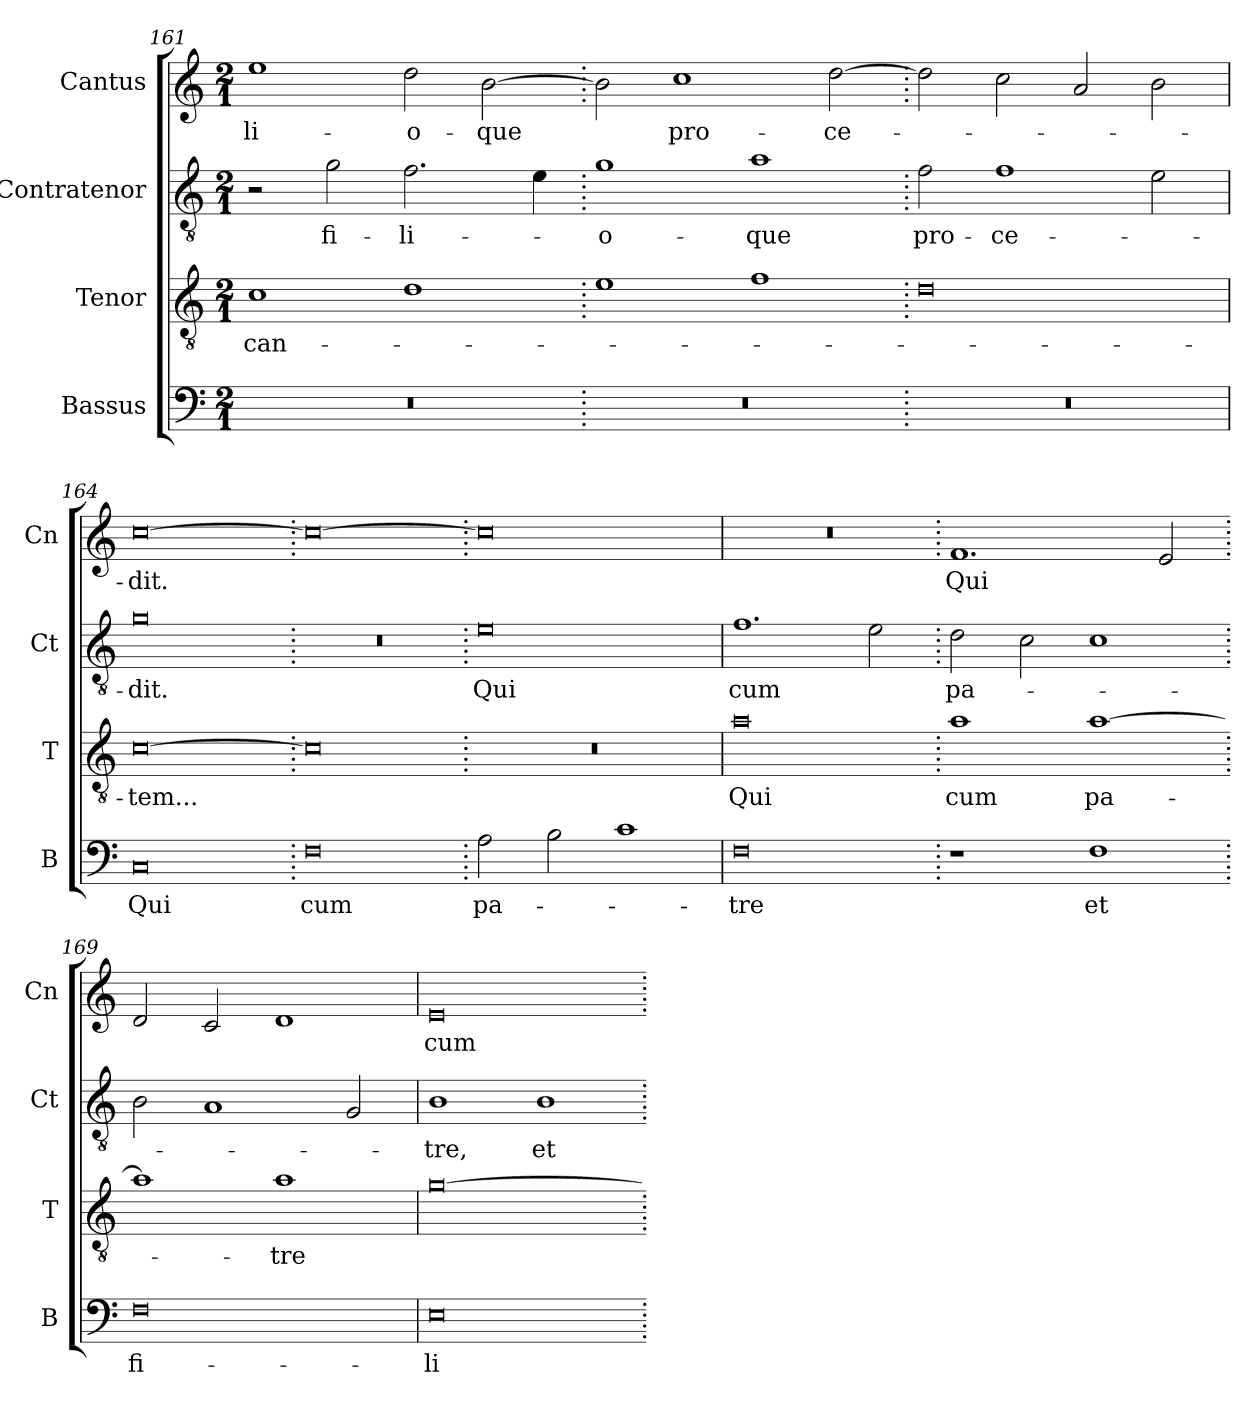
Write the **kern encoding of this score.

**kern	**text	**kern	**text	**kern	**text	**kern	**text
*part4	*part4	*part3	*part3	*part2	*part2	*part1	*part1
*staff4	*staff4	*staff3	*staff3	*staff2	*staff2	*staff1	*staff1
*I"Bassus	*	*I"Tenor	*	*I"Contratenor	*	*I"Cantus	*
*I'B	*	*I'T	*	*I'Ct	*	*I'Cn	*
*clefF4	*	*clefGv2	*	*clefGv2	*	*clefG2	*
*k[]	*	*k[]	*	*k[]	*	*k[]	*
*M2/1	*	*M2/1	*	*M2/1	*	*M2/1	*
=161	=161	=161	=161	=161	=161	=161	=161
0r	.	1c	-can-	2r	.	1ee	-li-
.	.	.	.	2g\	fi-	.	.
.	.	1d	.	2.f\	-li-	2dd\	-o-
.	.	.	.	.	.	[2b\	-que
.	.	.	.	4e\	.	.	.
=162.	=162.	=162.	=162.	=162.	=162.	=162.	=162.
0r	.	1e	.	1g	-o-	2b\]	.
.	.	.	.	.	.	1cc	pro-
.	.	1f	.	1a	-que	.	.
.	.	.	.	.	.	[2dd\	-ce-
=163.	=163.	=163.	=163.	=163.	=163.	=163.	=163.
0r	.	0d	.	2f\	pro-	2dd\]	.
.	.	.	.	1f	-ce-	2cc\	.
.	.	.	.	.	.	2a/	.
.	.	.	.	2e\	.	2b\	.
=164	=164	=164	=164	=164	=164	=164	=164
0C	Qui	[0c	-tem...	0g	-dit.	[0cc	-dit.
=165.	=165.	=165.	=165.	=165.	=165.	=165.	=165.
0F	cum	0c]	.	0r	.	0cc_	.
=166.	=166.	=166.	=166.	=166.	=166.	=166.	=166.
2A\	pa-	0r	.	0e	Qui	0cc]	.
2B\	.	.	.	.	.	.	.
1c	.	.	.	.	.	.	.
=167	=167	=167	=167	=167	=167	=167	=167
0F	-tre	0a	Qui	1.f	cum	0r	.
.	.	.	.	2e\	.	.	.
=168.	=168.	=168.	=168.	=168.	=168.	=168.	=168.
1r	.	1a	cum	2d\	pa-	1.f	Qui
.	.	.	.	2c\	.	.	.
1F	et	[1a	pa-	1c	.	.	.
.	.	.	.	.	.	2e/	.
=169.	=169.	=169.	=169.	=169.	=169.	=169.	=169.
0F	fi-	1a]	.	2B\	.	2d/	.
.	.	.	.	1A	.	2c/	.
.	.	1a	-tre	.	.	1d	.
.	.	.	.	2G/	.	.	.
=170	=170	=170	=170	=170	=170	=170	=170
0E	-li-	[0g	.	1B	-tre,	0e	cum
.	.	.	.	1B	et	.	.
=.	=.	=.	=.	=.	=.	=.	=.
*-	*-	*-	*-	*-	*-	*-	*-
